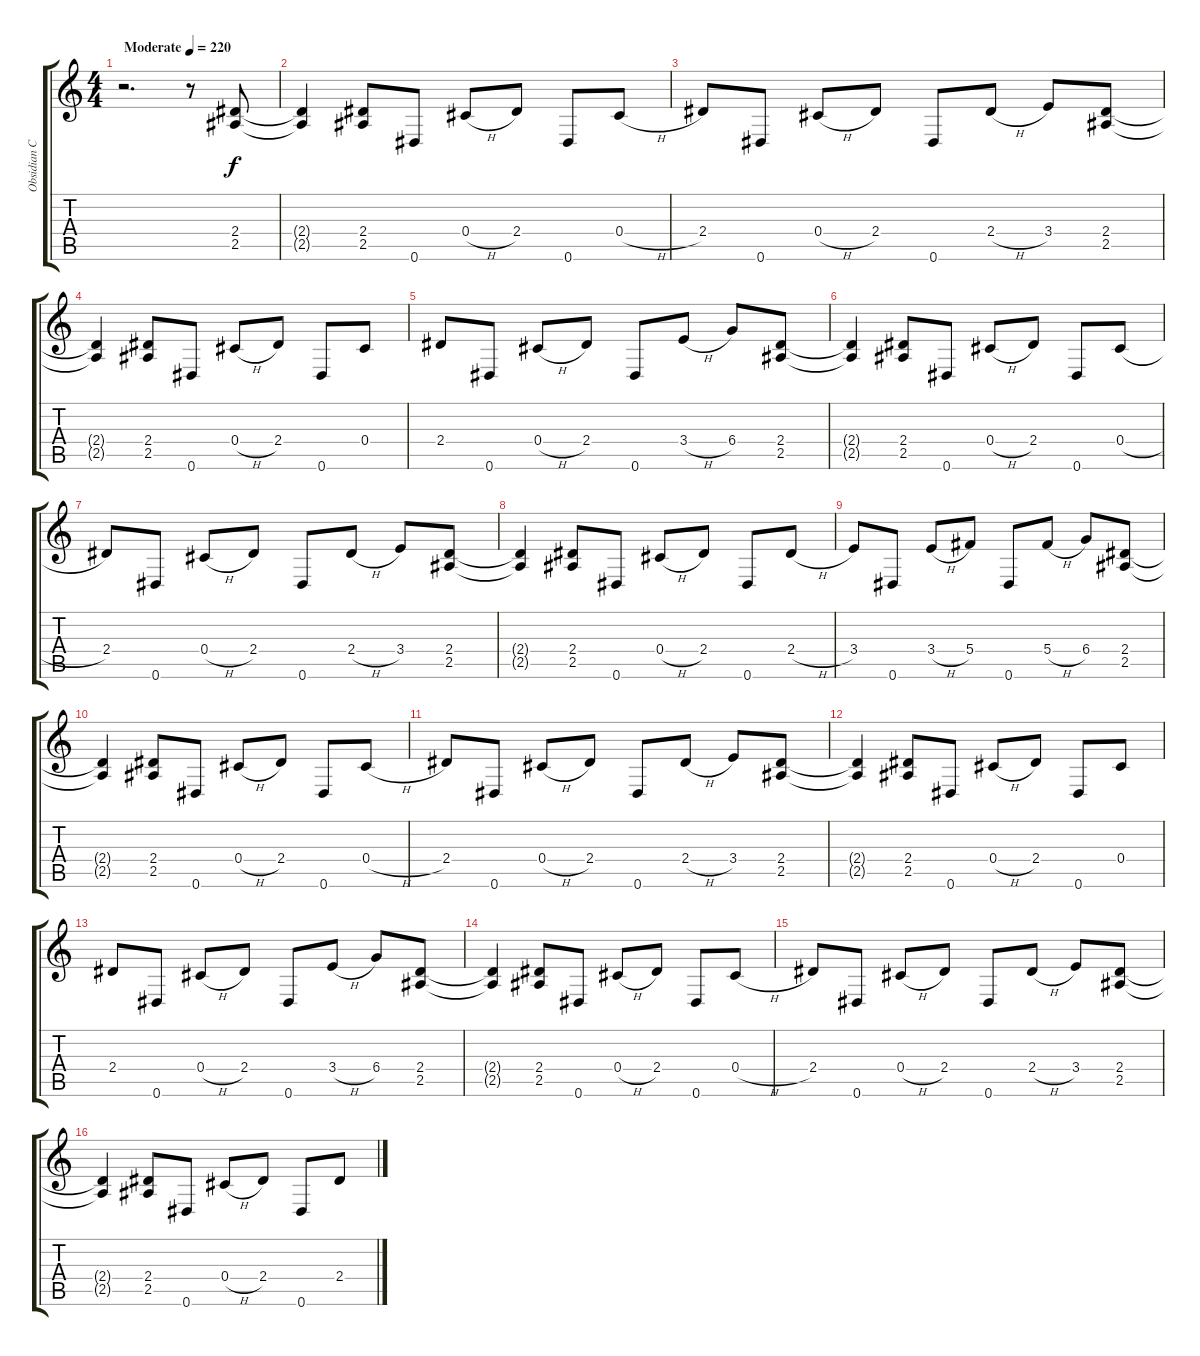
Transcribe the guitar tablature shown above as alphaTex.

\track ("Obsidian C." "Obsidian C") {instrument distortionguitar}
\staff {score tabs}
\tuning (Eb4 Bb3 Gb3 Db3 Ab2 Eb2) {hide}
\ts (4 4)
\tempo (220 "Moderate")
\clef g2
\ks c
r.2{d dy f instrument distortionguitar} r.8 (2.4 2.5).8 |
(2.4{t} 2.5{t}).4 (2.4 2.5).8 0.6.8 0.4{h}.8 2.4.8 0.6.8 0.4{h}.8 |
2.4.8 0.6.8 0.4{h}.8 2.4.8 0.6.8 2.4{h}.8 3.4.8 (2.4 2.5).8 |
(2.4{t} 2.5{t}).4 (2.4 2.5).8 0.6.8 0.4{h}.8 2.4.8 0.6.8 0.4.8 |
2.4.8 0.6.8 0.4{h}.8 2.4.8 0.6.8 3.4{h}.8 6.4.8 (2.4 2.5).8 |
(2.4{t} 2.5{t}).4 (2.4 2.5).8 0.6.8 0.4{h}.8 2.4.8 0.6.8 0.4{h}.8 |
2.4.8 0.6.8 0.4{h}.8 2.4.8 0.6.8 2.4{h}.8 3.4.8 (2.4 2.5).8 |
(2.4{t} 2.5{t}).4 (2.4 2.5).8 0.6.8 0.4{h}.8 2.4.8 0.6.8 2.4{h}.8 |
3.4.8 0.6.8 3.4{h}.8 5.4.8 0.6.8 5.4{h}.8 6.4.8 (2.4 2.5).8 |
(2.4{t} 2.5{t}).4 (2.4 2.5).8 0.6.8 0.4{h}.8 2.4.8 0.6.8 0.4{h}.8 |
2.4.8 0.6.8 0.4{h}.8 2.4.8 0.6.8 2.4{h}.8 3.4.8 (2.4 2.5).8 |
(2.4{t} 2.5{t}).4 (2.4 2.5).8 0.6.8 0.4{h}.8 2.4.8 0.6.8 0.4.8 |
2.4.8 0.6.8 0.4{h}.8 2.4.8 0.6.8 3.4{h}.8 6.4.8 (2.4 2.5).8 |
(2.4{t} 2.5{t}).4 (2.4 2.5).8 0.6.8 0.4{h}.8 2.4.8 0.6.8 0.4{h}.8 |
2.4.8 0.6.8 0.4{h}.8 2.4.8 0.6.8 2.4{h}.8 3.4.8 (2.4 2.5).8 |
(2.4{t} 2.5{t}).4 (2.4 2.5).8 0.6.8 0.4{h}.8 2.4.8 0.6.8 2.4{h}.8
